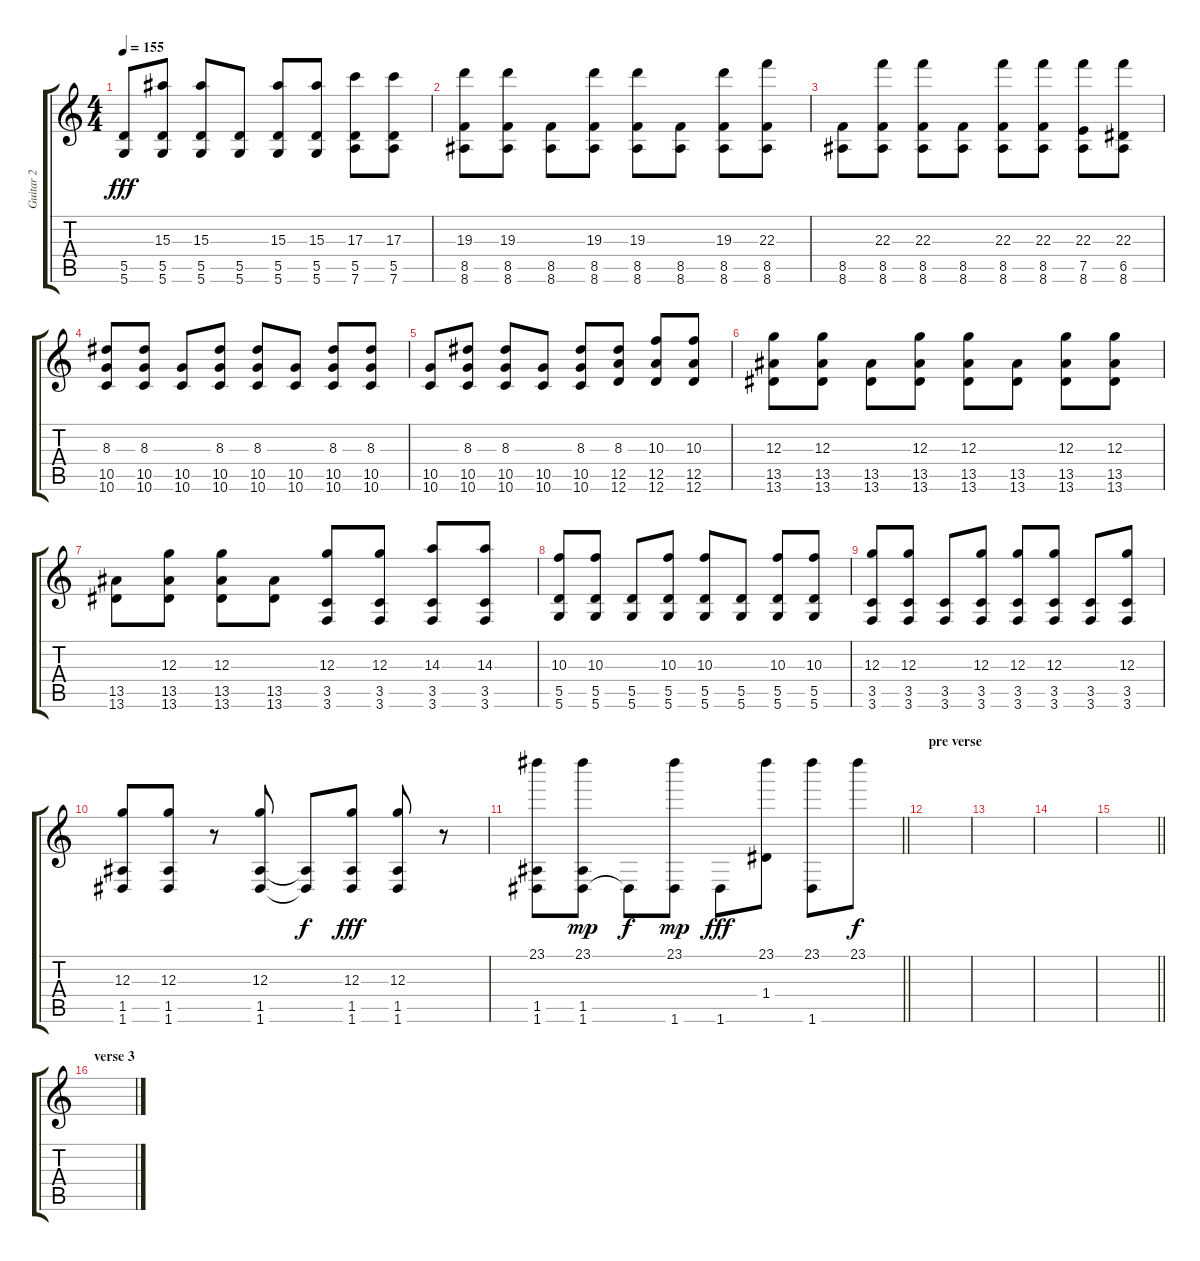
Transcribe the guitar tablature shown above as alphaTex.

\track ("Guitar 2" "Guitar 2") {instrument distortionguitar}
\staff {score tabs}
\tuning (E4 B3 G3 D3 A2 D2) {hide}
\ts (4 4)
\tempo 155
\clef g2
\ks c
(5.5 5.6).8{dy fff} (15.3 5.5 5.6).8 (15.3 5.5 5.6).8 (5.5 5.6).8 (15.3 5.5 5.6).8 (15.3 5.5 5.6).8 (17.3 5.5 7.6).8 (17.3 5.5 7.6).8 |
(19.3 8.5 8.6).8 (19.3 8.5 8.6).8 (8.5 8.6).8 (19.3 8.5 8.6).8 (19.3 8.5 8.6).8 (8.5 8.6).8 (19.3 8.5 8.6).8 (22.3 8.5 8.6).8 |
(8.5 8.6).8 (22.3 8.5 8.6).8 (22.3 8.5 8.6).8 (8.5 8.6).8 (22.3 8.5 8.6).8 (22.3 8.5 8.6).8 (22.3 7.5 8.6).8 (22.3 6.5 8.6).8 |
(8.3 10.5 10.6).8 (8.3 10.5 10.6).8 (10.5 10.6).8 (8.3 10.5 10.6).8 (8.3 10.5 10.6).8 (10.5 10.6).8 (8.3 10.5 10.6).8 (8.3 10.5 10.6).8 |
(10.5 10.6).8 (8.3 10.5 10.6).8 (8.3 10.5 10.6).8 (10.5 10.6).8 (8.3 10.5 10.6).8 (8.3 12.5 12.6).8 (10.3 12.5 12.6).8 (10.3 12.5 12.6).8 |
(12.3 13.5 13.6).8 (12.3 13.5 13.6).8 (13.5 13.6).8 (12.3 13.5 13.6).8 (12.3 13.5 13.6).8 (13.5 13.6).8 (12.3 13.5 13.6).8 (12.3 13.5 13.6).8 |
(13.5 13.6).8 (12.3 13.5 13.6).8 (12.3 13.5 13.6).8 (13.5 13.6).8 (12.3 3.5 3.6).8 (12.3 3.5 3.6).8 (14.3 3.5 3.6).8 (14.3 3.5 3.6).8 |
(10.3 5.5 5.6).8 (10.3 5.5 5.6).8 (5.5 5.6).8 (10.3 5.5 5.6).8 (10.3 5.5 5.6).8 (5.5 5.6).8 (10.3 5.5 5.6).8 (10.3 5.5 5.6).8 |
(12.3 3.5 3.6).8 (12.3 3.5 3.6).8 (3.5 3.6).8 (12.3 3.5 3.6).8 (12.3 3.5 3.6).8 (12.3 3.5 3.6).8 (3.5 3.6).8 (12.3 3.5 3.6).8 |
(12.3 1.5 1.6).8 (12.3 1.5 1.6).8 r.8 (12.3 1.5 1.6).8 (1.5{t} 1.6{t}).8{dy f} (12.3 1.5 1.6).8{dy fff} (12.3 1.5 1.6).8 r.8 |
\barLineRight lightlight
(23.1 1.5 1.6).8 (23.1 1.5 1.6).8{dy mp} 1.6{t}.8{dy f} (23.1 1.6).8{dy mp} 1.6.8{dy fff} (23.1 1.4).8 (23.1 1.6).8 23.1.8{dy f} |
\section ("" "pre verse")
|
|
|
\barLineRight lightlight
|
\section ("" "verse 3")
